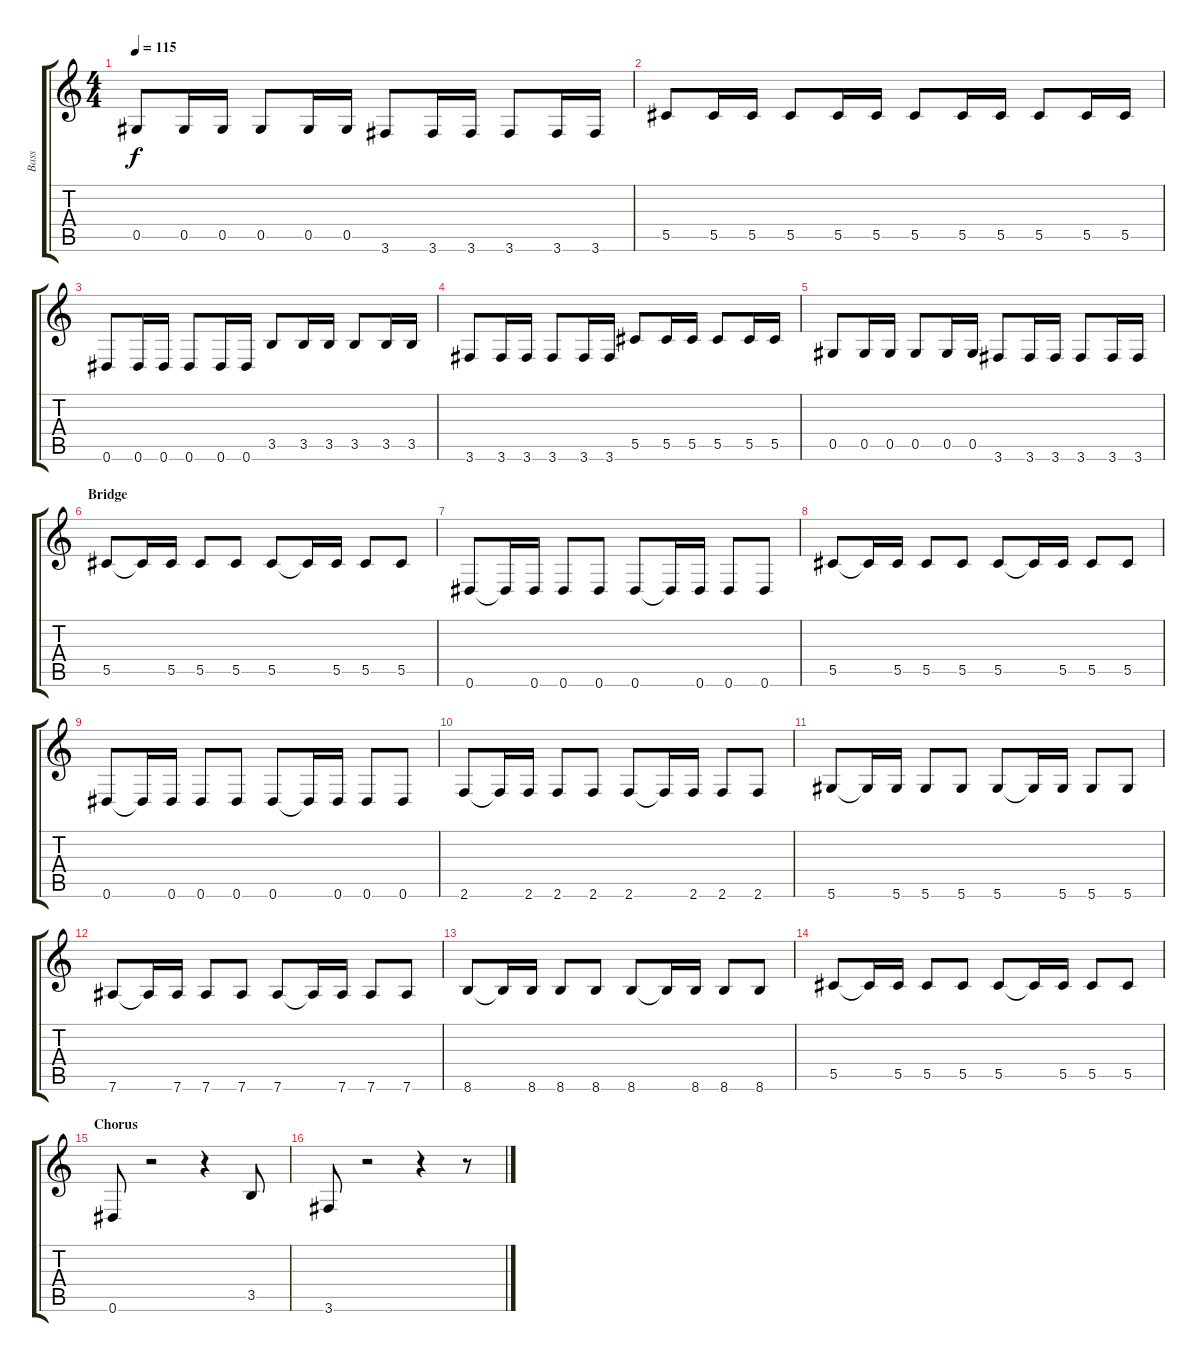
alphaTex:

\track ("Bass" "Bass") {instrument electricbasspick}
\staff {score tabs}
\tuning (Eb4 Bb3 Gb3 Db3 Ab2 Eb2) {hide}
\ts (4 4)
\tempo 115
\clef g2
\ks c
0.5.8{dy f} 0.5.16 0.5.16 0.5.8 0.5.16 0.5.16 3.6.8 3.6.16 3.6.16 3.6.8 3.6.16 3.6.16 |
5.5.8 5.5.16 5.5.16 5.5.8 5.5.16 5.5.16 5.5.8 5.5.16 5.5.16 5.5.8 5.5.16 5.5.16 |
0.6.8 0.6.16 0.6.16 0.6.8 0.6.16 0.6.16 3.5.8 3.5.16 3.5.16 3.5.8 3.5.16 3.5.16 |
3.6.8 3.6.16 3.6.16 3.6.8 3.6.16 3.6.16 5.5.8 5.5.16 5.5.16 5.5.8 5.5.16 5.5.16 |
0.5.8 0.5.16 0.5.16 0.5.8 0.5.16 0.5.16 3.6.8 3.6.16 3.6.16 3.6.8 3.6.16 3.6.16 |
\section ("" "Bridge")
5.5.8 5.5{t}.16 5.5.16 5.5.8 5.5.8 5.5.8 5.5{t}.16 5.5.16 5.5.8 5.5.8 |
0.6.8 0.6{t}.16 0.6.16 0.6.8 0.6.8 0.6.8 0.6{t}.16 0.6.16 0.6.8 0.6.8 |
5.5.8 5.5{t}.16 5.5.16 5.5.8 5.5.8 5.5.8 5.5{t}.16 5.5.16 5.5.8 5.5.8 |
0.6.8 0.6{t}.16 0.6.16 0.6.8 0.6.8 0.6.8 0.6{t}.16 0.6.16 0.6.8 0.6.8 |
2.6.8 2.6{t}.16 2.6.16 2.6.8 2.6.8 2.6.8 2.6{t}.16 2.6.16 2.6.8 2.6.8 |
5.6.8 5.6{t}.16 5.6.16 5.6.8 5.6.8 5.6.8 5.6{t}.16 5.6.16 5.6.8 5.6.8 |
7.6.8 7.6{t}.16 7.6.16 7.6.8 7.6.8 7.6.8 7.6{t}.16 7.6.16 7.6.8 7.6.8 |
8.6.8 8.6{t}.16 8.6.16 8.6.8 8.6.8 8.6.8 8.6{t}.16 8.6.16 8.6.8 8.6.8 |
5.5.8 5.5{t}.16 5.5.16 5.5.8 5.5.8 5.5.8 5.5{t}.16 5.5.16 5.5.8 5.5.8 |
\section ("" "Chorus")
0.6.8 r.2 r.4 3.5.8 |
3.6.8 r.2 r.4 r.8
